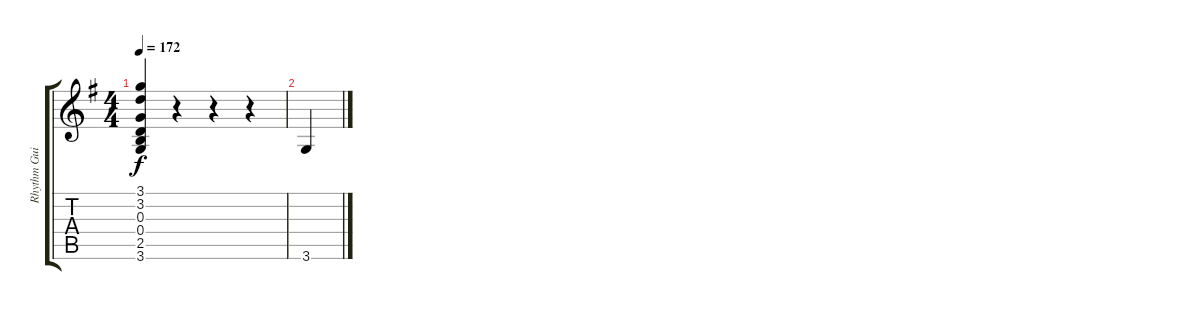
\track ("Rhythm Guitar" "Rhythm Gui") {instrument electricguitarclean}
\staff {score tabs}
\tuning (E4 B3 G3 D3 A2 E2) {hide}
\ts (4 4)
\tempo 172
\clef g2
\ks g
(3.1 3.2 0.3 0.4 2.5 3.6).4{dy f} r.4 r.4 r.4 |
3.6.4
